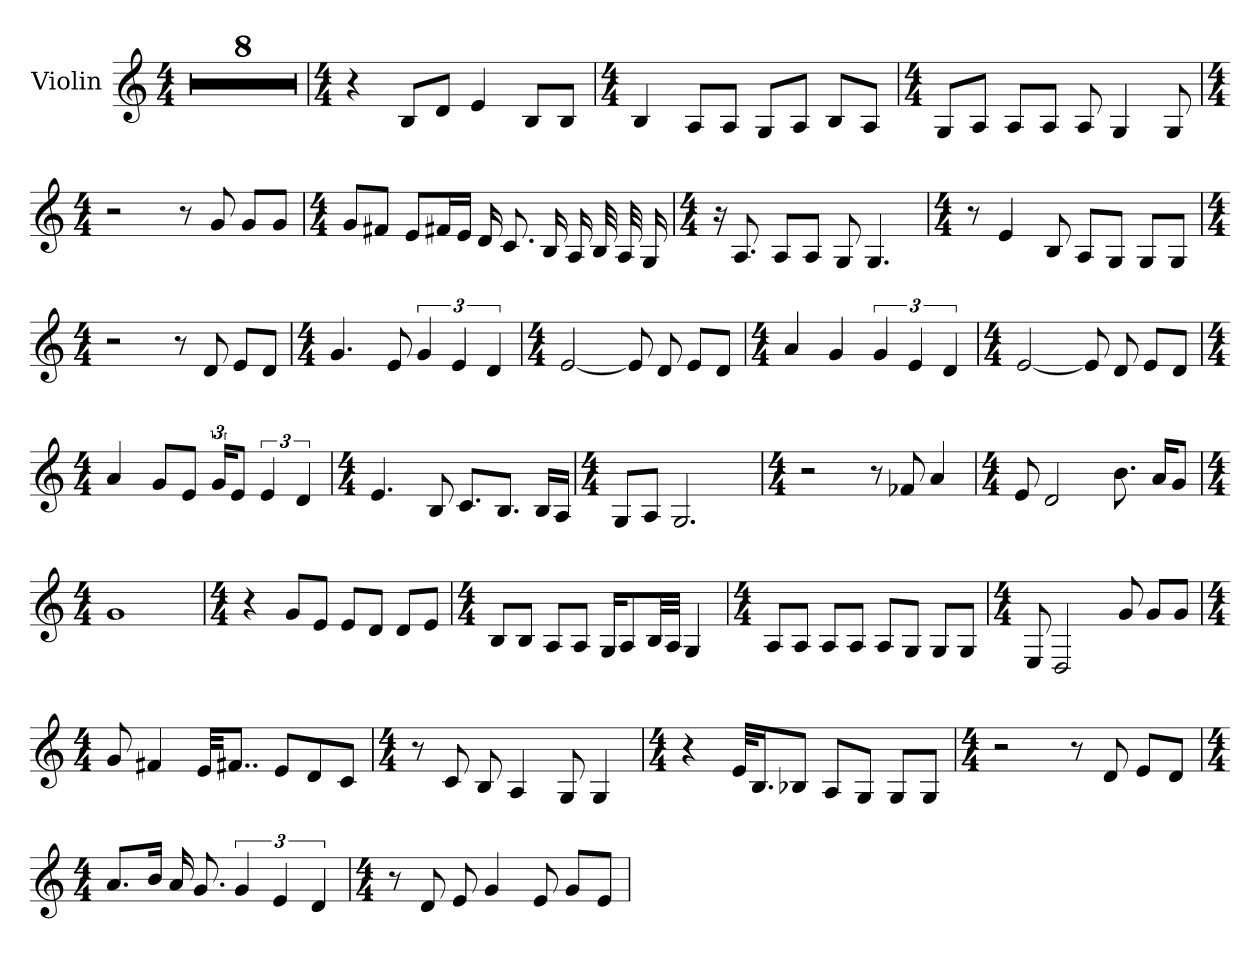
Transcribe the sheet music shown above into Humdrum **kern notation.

**kern
*part1
*staff1
*I"Violin
*I'Vln
*M4/4
=
1r
=
*M4/4
1r
=
*M4/4
1r
=
*M4/4
1r
=
*M4/4
1r
=
*M4/4
1r
=
*M4/4
1r
=
*M4/4
1r
=
*M4/4
4r
8BL
8dJ
4e
8BL
8BJ
=
*M4/4
4B
8AL
8AJ
8GL
8AJ
8BL
8AJ
=
*M4/4
8GL
8AJ
8AL
8AJ
8A
4G
8G
=
*M4/4
2r
8r
8g
8gL
8gJ
=
*M4/4
8gL
8f#XJ
8eL
16f#XL
16eJJ
16dLL
8.cJ
16BLL
16AJ
32BLL
32AJ
16GJJ
=
*M4/4
16r
8.A
8AL
8AJ
8G
4.G
=
*M4/4
8r
4e
8B
8AL
8GJ
8GL
8GJ
=
*M4/4
2r
8r
8d
8eL
8dJ
=
*M4/4
4.g
8e
6g
6e
6d
=
*M4/4
[2e
8e]
8d
8eL
8dJ
=
*M4/4
4a
4g
6g
6e
6d
=
*M4/4
[2e
8e]
8d
8eL
8dJ
=
*M4/4
4a
8gL
8eJ
24gKL
8eJ
6e
6d
=
*M4/4
4.e
8B
8.cL
8.BJ
16BLL
16AJJ
=
*M4/4
8GL
8AJ
2.G
=
*M4/4
2r
8r
8f-X
4a
=
*M4/4
8e
2d
8.b
16aKL
8gJ
=
*M4/4
1g
=
*M4/4
4r
8gL
8eJ
8eL
8dJ
8dL
8eJ
=
*M4/4
8BL
8BJ
8AL
8AJ
16GKL
8A
32BLL
32AJJJ
4G
=
*M4/4
8AL
8AJ
8AL
8AJ
8AL
8GJ
8GL
8GJ
=
*M4/4
8E
2D
8g
8gL
8gJ
=
*M4/4
8g
4f#X
32eKKL
8..f#XJ
8eL
8d
8cJ
=
*M4/4
8r
8c
8B
4A
8G
4G
=
*M4/4
4r
32eKLL
16.BJ
8B-XJ
8AL
8GJ
8GL
8GJ
=
*M4/4
2r
8r
8d
8eL
8dJ
=
*M4/4
8.aL
16bJk
16aLL
8.gJ
6g
6e
6d
=
*M4/4
8r
8d
8e
4g
8e
8gL
8eJ
=
*-
